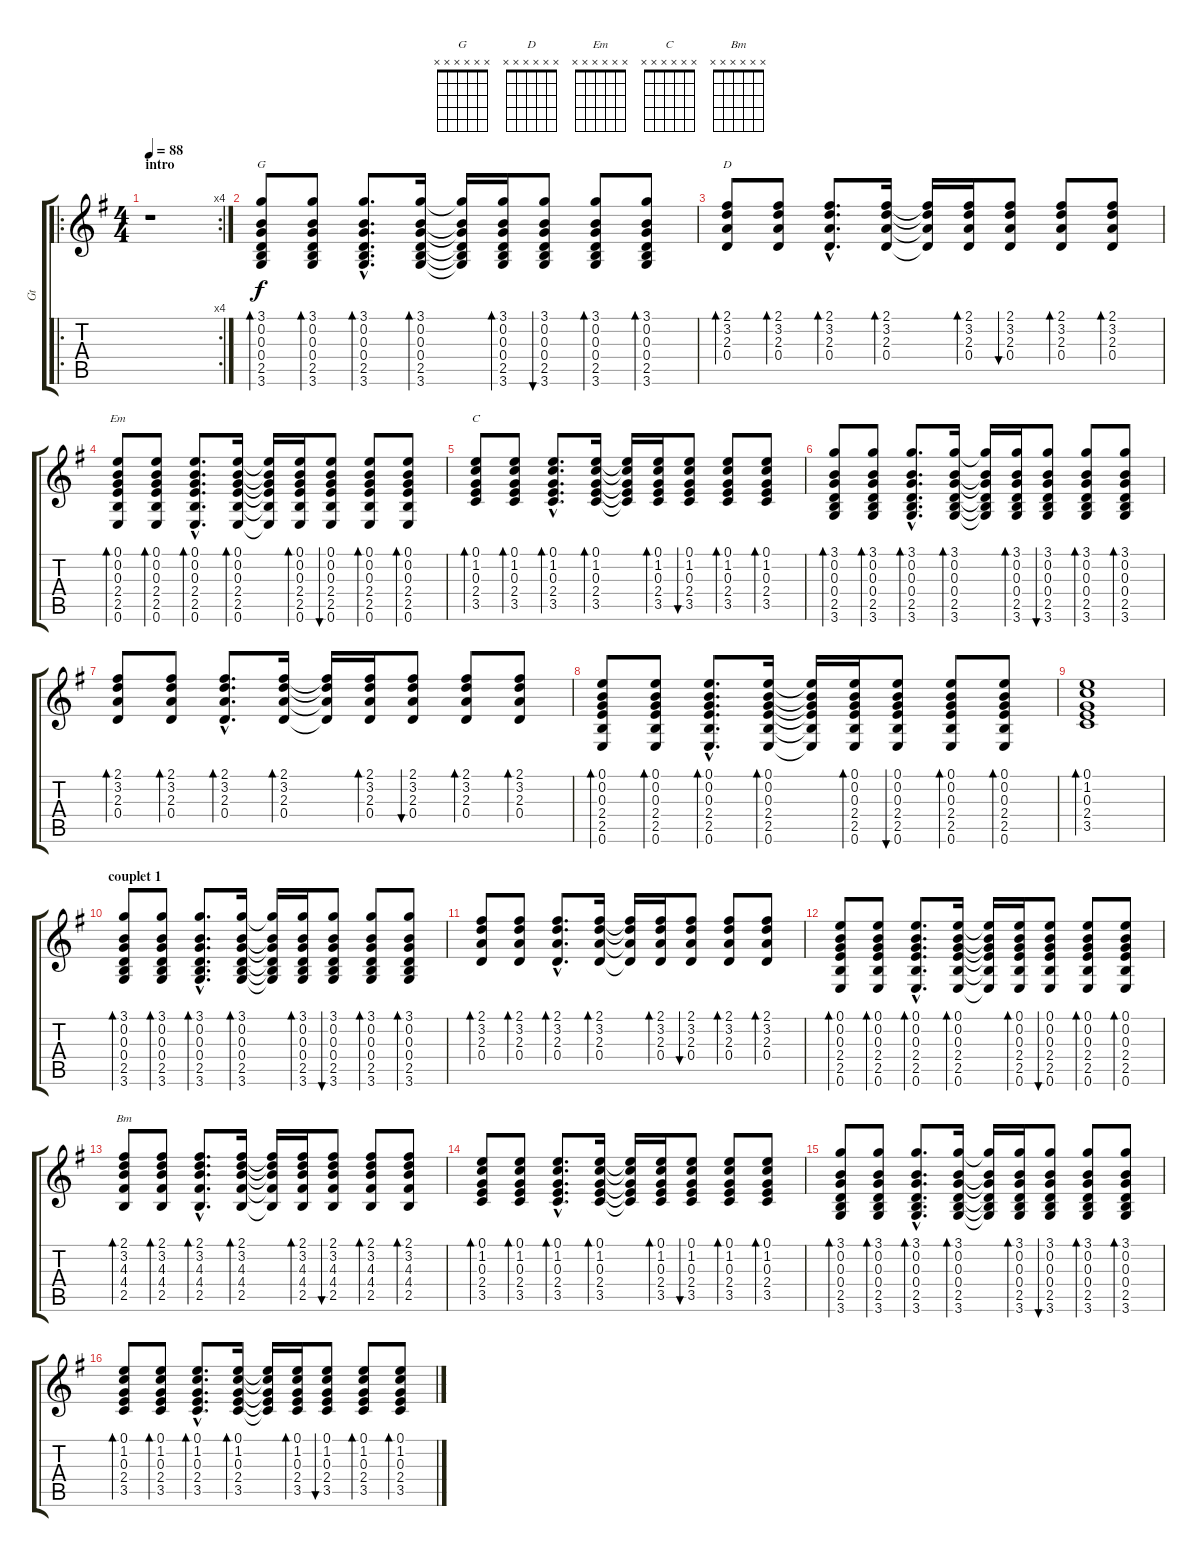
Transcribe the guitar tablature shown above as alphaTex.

\track ("Gt" "Gt") {instrument acousticguitarnylon}
\staff {score tabs}
\tuning (E4 B3 G3 D3 A2 E2) {hide}
\chord ("G" x x x x x x)
\chord ("D" x x x x x x)
\chord ("Em" x x x x x x)
\chord ("C" x x x x x x)
\chord ("Bm" x x x x x x)
\ro
\rc 4
\ts (4 4)
\section ("" "intro")
\tempo 88
\clef g2
\ks g
r.1{dy f instrument acousticguitarnylon} |
(3.1 0.2 0.3 0.4 2.5 3.6).8{bd 60 ch "G"} (3.1 0.2 0.3 0.4 2.5 3.6).8{bd 60} (3.1{hac} 0.2{hac} 0.3{hac} 0.4{hac} 2.5{hac} 3.6{hac}).8{d bd 60} (3.1 0.2 0.3 0.4 2.5 3.6).16{bd 60} (3.1{t} 0.2{t} 0.3{t} 0.4{t} 2.5{t} 3.6{t}).16 (3.1 0.2 0.3 0.4 2.5 3.6).16{bd 30} (3.1 0.2 0.3 0.4 2.5 3.6).8{bu 30} (3.1 0.2 0.3 0.4 2.5 3.6).8{bd 60} (3.1 0.2 0.3 0.4 2.5 3.6).8{bd 60} |
(2.1 3.2 2.3 0.4).8{bd 60 ch "D"} (2.1 3.2 2.3 0.4).8{bd 60} (2.1{hac} 3.2{hac} 2.3{hac} 0.4{hac}).8{d bd 60} (2.1 3.2 2.3 0.4).16{bd 60} (2.1{t} 3.2{t} 2.3{t} 0.4{t}).16 (2.1 3.2 2.3 0.4).16{bd 30} (2.1 3.2 2.3 0.4).8{bu 30} (2.1 3.2 2.3 0.4).8{bd 60} (2.1 3.2 2.3 0.4).8{bd 60} |
(0.1 0.2 0.3 2.4 2.5 0.6).8{bd 60 ch "Em"} (0.1 0.2 0.3 2.4 2.5 0.6).8{bd 60} (0.1{hac} 0.2{hac} 0.3{hac} 2.4{hac} 2.5{hac} 0.6{hac}).8{d bd 60} (0.1 0.2 0.3 2.4 2.5 0.6).16{bd 60} (0.1{t} 0.2{t} 0.3{t} 2.4{t} 2.5{t} 0.6{t}).16 (0.1 0.2 0.3 2.4 2.5 0.6).16{bd 30} (0.1 0.2 0.3 2.4 2.5 0.6).8{bu 30} (0.1 0.2 0.3 2.4 2.5 0.6).8{bd 60} (0.1 0.2 0.3 2.4 2.5 0.6).8{bd 60} |
(0.1 1.2 0.3 2.4 3.5).8{bd 60 ch "C"} (0.1 1.2 0.3 2.4 3.5).8{bd 60} (0.1{hac} 1.2{hac} 0.3{hac} 2.4{hac} 3.5{hac}).8{d bd 60} (0.1 1.2 0.3 2.4 3.5).16{bd 60} (0.1{t} 1.2{t} 0.3{t} 2.4{t} 3.5{t}).16 (0.1 1.2 0.3 2.4 3.5).16{bd 30} (0.1 1.2 0.3 2.4 3.5).8{bu 30} (0.1 1.2 0.3 2.4 3.5).8{bd 60} (0.1 1.2 0.3 2.4 3.5).8{bd 60} |
(3.1 0.2 0.3 0.4 2.5 3.6).8{bd 60} (3.1 0.2 0.3 0.4 2.5 3.6).8{bd 60} (3.1{hac} 0.2{hac} 0.3{hac} 0.4{hac} 2.5{hac} 3.6{hac}).8{d bd 60} (3.1 0.2 0.3 0.4 2.5 3.6).16{bd 60} (3.1{t} 0.2{t} 0.3{t} 0.4{t} 2.5{t} 3.6{t}).16 (3.1 0.2 0.3 0.4 2.5 3.6).16{bd 30} (3.1 0.2 0.3 0.4 2.5 3.6).8{bu 30} (3.1 0.2 0.3 0.4 2.5 3.6).8{bd 60} (3.1 0.2 0.3 0.4 2.5 3.6).8{bd 60} |
(2.1 3.2 2.3 0.4).8{bd 60} (2.1 3.2 2.3 0.4).8{bd 60} (2.1{hac} 3.2{hac} 2.3{hac} 0.4{hac}).8{d bd 60} (2.1 3.2 2.3 0.4).16{bd 60} (2.1{t} 3.2{t} 2.3{t} 0.4{t}).16 (2.1 3.2 2.3 0.4).16{bd 30} (2.1 3.2 2.3 0.4).8{bu 30} (2.1 3.2 2.3 0.4).8{bd 60} (2.1 3.2 2.3 0.4).8{bd 60} |
(0.1 0.2 0.3 2.4 2.5 0.6).8{bd 60} (0.1 0.2 0.3 2.4 2.5 0.6).8{bd 60} (0.1{hac} 0.2{hac} 0.3{hac} 2.4{hac} 2.5{hac} 0.6{hac}).8{d bd 60} (0.1 0.2 0.3 2.4 2.5 0.6).16{bd 60} (0.1{t} 0.2{t} 0.3{t} 2.4{t} 2.5{t} 0.6{t}).16 (0.1 0.2 0.3 2.4 2.5 0.6).16{bd 30} (0.1 0.2 0.3 2.4 2.5 0.6).8{bu 30} (0.1 0.2 0.3 2.4 2.5 0.6).8{bd 60} (0.1 0.2 0.3 2.4 2.5 0.6).8{bd 60} |
(0.1 1.2 0.3 2.4 3.5).1{bd 60} |
\section ("" "couplet 1")
(3.1 0.2 0.3 0.4 2.5 3.6).8{bd 60} (3.1 0.2 0.3 0.4 2.5 3.6).8{bd 60} (3.1{hac} 0.2{hac} 0.3{hac} 0.4{hac} 2.5{hac} 3.6{hac}).8{d bd 60} (3.1 0.2 0.3 0.4 2.5 3.6).16{bd 60} (3.1{t} 0.2{t} 0.3{t} 0.4{t} 2.5{t} 3.6{t}).16 (3.1 0.2 0.3 0.4 2.5 3.6).16{bd 30} (3.1 0.2 0.3 0.4 2.5 3.6).8{bu 30} (3.1 0.2 0.3 0.4 2.5 3.6).8{bd 60} (3.1 0.2 0.3 0.4 2.5 3.6).8{bd 60} |
(2.1 3.2 2.3 0.4).8{bd 60} (2.1 3.2 2.3 0.4).8{bd 60} (2.1{hac} 3.2{hac} 2.3{hac} 0.4{hac}).8{d bd 60} (2.1 3.2 2.3 0.4).16{bd 60} (2.1{t} 3.2{t} 2.3{t} 0.4{t}).16 (2.1 3.2 2.3 0.4).16{bd 30} (2.1 3.2 2.3 0.4).8{bu 30} (2.1 3.2 2.3 0.4).8{bd 60} (2.1 3.2 2.3 0.4).8{bd 60} |
(0.1 0.2 0.3 2.4 2.5 0.6).8{bd 60} (0.1 0.2 0.3 2.4 2.5 0.6).8{bd 60} (0.1{hac} 0.2{hac} 0.3{hac} 2.4{hac} 2.5{hac} 0.6{hac}).8{d bd 60} (0.1 0.2 0.3 2.4 2.5 0.6).16{bd 60} (0.1{t} 0.2{t} 0.3{t} 2.4{t} 2.5{t} 0.6{t}).16 (0.1 0.2 0.3 2.4 2.5 0.6).16{bd 30} (0.1 0.2 0.3 2.4 2.5 0.6).8{bu 30} (0.1 0.2 0.3 2.4 2.5 0.6).8{bd 60} (0.1 0.2 0.3 2.4 2.5 0.6).8{bd 60} |
(2.1 3.2 4.3 4.4 2.5).8{bd 60 ch "Bm"} (2.1 3.2 4.3 4.4 2.5).8{bd 60} (2.1{hac} 3.2{hac} 4.3{hac} 4.4{hac} 2.5{hac}).8{d bd 60} (2.1 3.2 4.3 4.4 2.5).16{bd 60} (2.1{t} 3.2{t} 4.3{t} 4.4{t} 2.5{t}).16 (2.1 3.2 4.3 4.4 2.5).16{bd 30} (2.1 3.2 4.3 4.4 2.5).8{bu 30} (2.1 3.2 4.3 4.4 2.5).8{bd 60} (2.1 3.2 4.3 4.4 2.5).8{bd 60} |
(0.1 1.2 0.3 2.4 3.5).8{bd 60} (0.1 1.2 0.3 2.4 3.5).8{bd 60} (0.1{hac} 1.2{hac} 0.3{hac} 2.4{hac} 3.5{hac}).8{d bd 60} (0.1 1.2 0.3 2.4 3.5).16{bd 60} (0.1{t} 1.2{t} 0.3{t} 2.4{t} 3.5{t}).16 (0.1 1.2 0.3 2.4 3.5).16{bd 30} (0.1 1.2 0.3 2.4 3.5).8{bu 30} (0.1 1.2 0.3 2.4 3.5).8{bd 60} (0.1 1.2 0.3 2.4 3.5).8{bd 60} |
(3.1 0.2 0.3 0.4 2.5 3.6).8{bd 60} (3.1 0.2 0.3 0.4 2.5 3.6).8{bd 60} (3.1{hac} 0.2{hac} 0.3{hac} 0.4{hac} 2.5{hac} 3.6{hac}).8{d bd 60} (3.1 0.2 0.3 0.4 2.5 3.6).16{bd 60} (3.1{t} 0.2{t} 0.3{t} 0.4{t} 2.5{t} 3.6{t}).16 (3.1 0.2 0.3 0.4 2.5 3.6).16{bd 30} (3.1 0.2 0.3 0.4 2.5 3.6).8{bu 30} (3.1 0.2 0.3 0.4 2.5 3.6).8{bd 60} (3.1 0.2 0.3 0.4 2.5 3.6).8{bd 60} |
(0.1 1.2 0.3 2.4 3.5).8{bd 60} (0.1 1.2 0.3 2.4 3.5).8{bd 60} (0.1{hac} 1.2{hac} 0.3{hac} 2.4{hac} 3.5{hac}).8{d bd 60} (0.1 1.2 0.3 2.4 3.5).16{bd 60} (0.1{t} 1.2{t} 0.3{t} 2.4{t} 3.5{t}).16 (0.1 1.2 0.3 2.4 3.5).16{bd 30} (0.1 1.2 0.3 2.4 3.5).8{bu 30} (0.1 1.2 0.3 2.4 3.5).8{bd 60} (0.1 1.2 0.3 2.4 3.5).8{bd 60}
